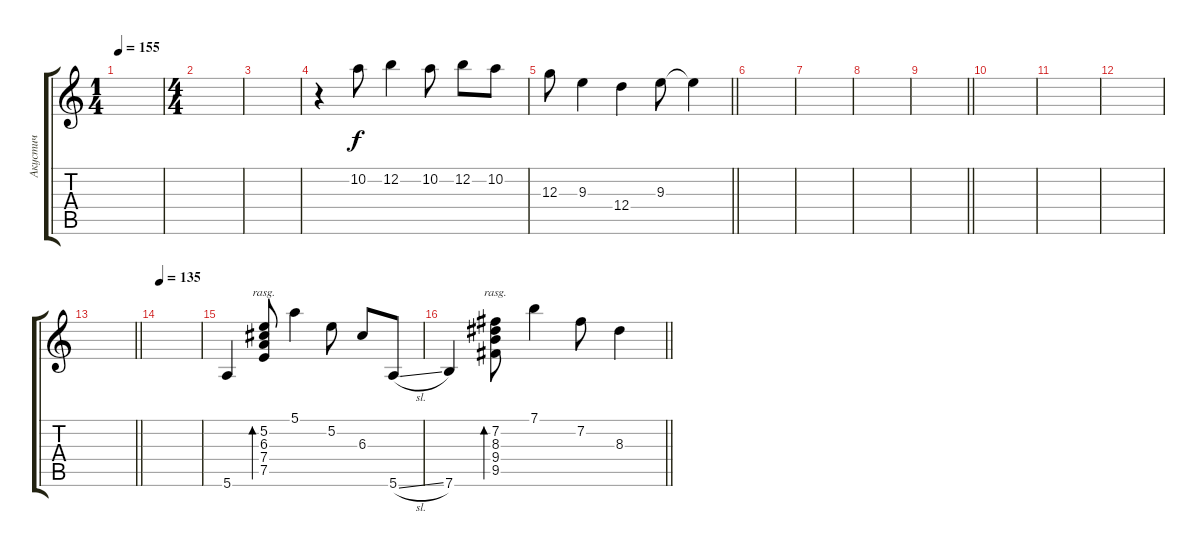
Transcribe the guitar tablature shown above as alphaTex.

\track ("Акустич" "Акустич") {instrument acousticguitarnylon}
\staff {score tabs}
\tuning (E4 B3 G3 D3 A2 E2) {hide}
\ts (1 4)
\tempo 155
\tempo 135
\tempo 155
\clef g2
\ks c
|
\ts (4 4)
|
|
r.4{balance 0 instrument electricguitarjazz} 10.2.8 12.2.4 10.2.8 12.2.8 10.2.8 |
\barLineRight lightlight
12.3.8 9.3.4 12.4.4 9.3.8 9.3{t}.4 |
\section ("" " ")
|
|
|
\barLineRight lightlight
|
\section ("" " ")
|
|
|
\barLineRight lightlight
|
\section ("" " ")
\tempo 135
|
5.6.4 (5.2 6.3 7.4 7.5).8{bd 240 rasg ii} 5.1.4 5.2.8 6.3.8 5.6{sl}.8 |
\barLineRight lightlight
7.6.4 (7.2 8.3 9.4 9.5).8{bd 240 rasg ii} 7.1.4 7.2.8 8.3.4
